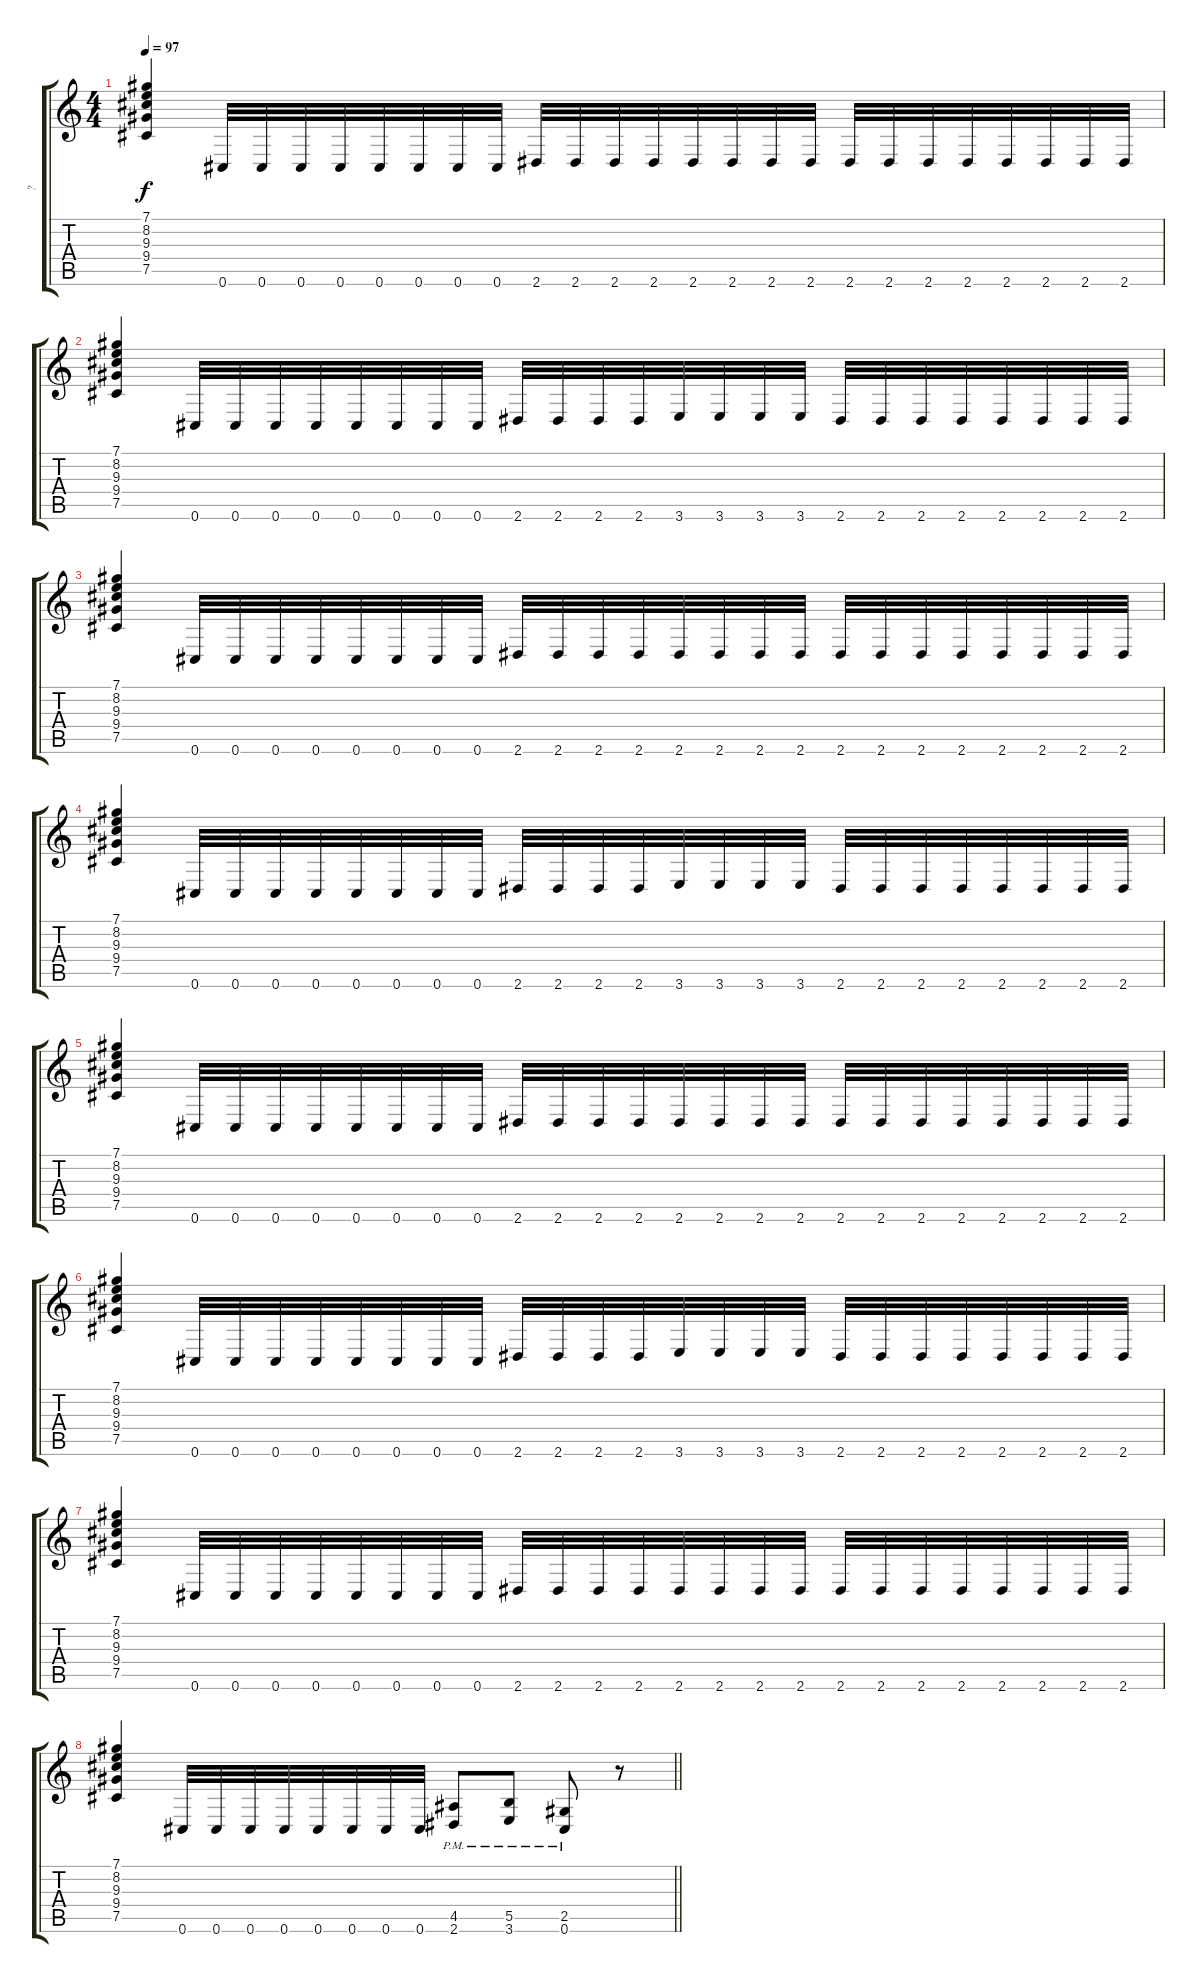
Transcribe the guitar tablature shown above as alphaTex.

\track ("?" "?") {instrument distortionguitar}
\staff {score tabs}
\tuning (Db4 Ab3 E3 B2 Gb2 Db2) {hide}
\ts (4 4)
\tempo 97
\clef g2
\ks c
(7.1 8.2 9.3 9.4 7.5).4{dy f} 0.6.32 0.6.32 0.6.32 0.6.32 0.6.32 0.6.32 0.6.32 0.6.32 2.6.32 2.6.32 2.6.32 2.6.32 2.6.32 2.6.32 2.6.32 2.6.32 2.6.32 2.6.32 2.6.32 2.6.32 2.6.32 2.6.32 2.6.32 2.6.32 |
(7.1 8.2 9.3 9.4 7.5).4 0.6.32 0.6.32 0.6.32 0.6.32 0.6.32 0.6.32 0.6.32 0.6.32 2.6.32 2.6.32 2.6.32 2.6.32 3.6.32 3.6.32 3.6.32 3.6.32 2.6.32 2.6.32 2.6.32 2.6.32 2.6.32 2.6.32 2.6.32 2.6.32 |
(7.1 8.2 9.3 9.4 7.5).4 0.6.32 0.6.32 0.6.32 0.6.32 0.6.32 0.6.32 0.6.32 0.6.32 2.6.32 2.6.32 2.6.32 2.6.32 2.6.32 2.6.32 2.6.32 2.6.32 2.6.32 2.6.32 2.6.32 2.6.32 2.6.32 2.6.32 2.6.32 2.6.32 |
(7.1 8.2 9.3 9.4 7.5).4 0.6.32 0.6.32 0.6.32 0.6.32 0.6.32 0.6.32 0.6.32 0.6.32 2.6.32 2.6.32 2.6.32 2.6.32 3.6.32 3.6.32 3.6.32 3.6.32 2.6.32 2.6.32 2.6.32 2.6.32 2.6.32 2.6.32 2.6.32 2.6.32 |
(7.1 8.2 9.3 9.4 7.5).4 0.6.32 0.6.32 0.6.32 0.6.32 0.6.32 0.6.32 0.6.32 0.6.32 2.6.32 2.6.32 2.6.32 2.6.32 2.6.32 2.6.32 2.6.32 2.6.32 2.6.32 2.6.32 2.6.32 2.6.32 2.6.32 2.6.32 2.6.32 2.6.32 |
(7.1 8.2 9.3 9.4 7.5).4 0.6.32 0.6.32 0.6.32 0.6.32 0.6.32 0.6.32 0.6.32 0.6.32 2.6.32 2.6.32 2.6.32 2.6.32 3.6.32 3.6.32 3.6.32 3.6.32 2.6.32 2.6.32 2.6.32 2.6.32 2.6.32 2.6.32 2.6.32 2.6.32 |
(7.1 8.2 9.3 9.4 7.5).4 0.6.32 0.6.32 0.6.32 0.6.32 0.6.32 0.6.32 0.6.32 0.6.32 2.6.32 2.6.32 2.6.32 2.6.32 2.6.32 2.6.32 2.6.32 2.6.32 2.6.32 2.6.32 2.6.32 2.6.32 2.6.32 2.6.32 2.6.32 2.6.32 |
\barLineRight lightlight
(7.1 8.2 9.3 9.4 7.5).4 0.6.32 0.6.32 0.6.32 0.6.32 0.6.32 0.6.32 0.6.32 0.6.32 (4.5{pm} 2.6{pm}).8 (5.5{pm} 3.6{pm}).8 (2.5{pm} 0.6{pm}).8 r.8
